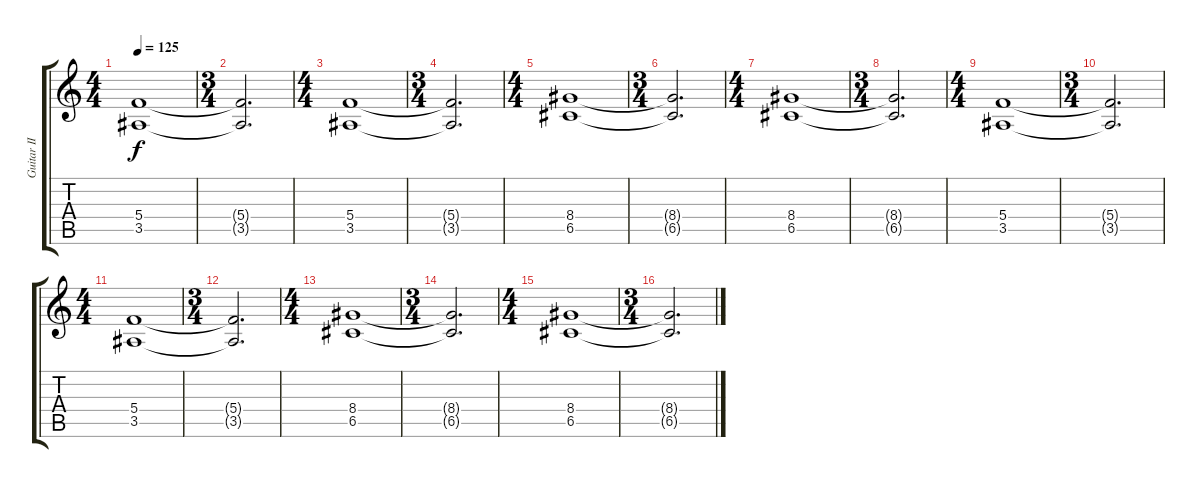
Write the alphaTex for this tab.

\track ("Guitar II" "Guitar II") {instrument distortionguitar}
\staff {score tabs}
\tuning (D4 A3 F3 C3 G2 D2) {hide}
\ts (4 4)
\tempo 125
\clef g2
\ks c
(5.4 3.5).1{dy f} |
\ts (3 4)
(5.4{t} 3.5{t}).2{d} |
\ts (4 4)
(5.4 3.5).1 |
\ts (3 4)
(5.4{t} 3.5{t}).2{d} |
\ts (4 4)
(8.4 6.5).1 |
\ts (3 4)
(8.4{t} 6.5{t}).2{d} |
\ts (4 4)
(8.4 6.5).1 |
\ts (3 4)
(8.4{t} 6.5{t}).2{d} |
\ts (4 4)
(5.4 3.5).1 |
\ts (3 4)
(5.4{t} 3.5{t}).2{d} |
\ts (4 4)
(5.4 3.5).1 |
\ts (3 4)
(5.4{t} 3.5{t}).2{d} |
\ts (4 4)
(8.4 6.5).1 |
\ts (3 4)
(8.4{t} 6.5{t}).2{d} |
\ts (4 4)
(8.4 6.5).1 |
\ts (3 4)
(8.4{t} 6.5{t}).2{d}
